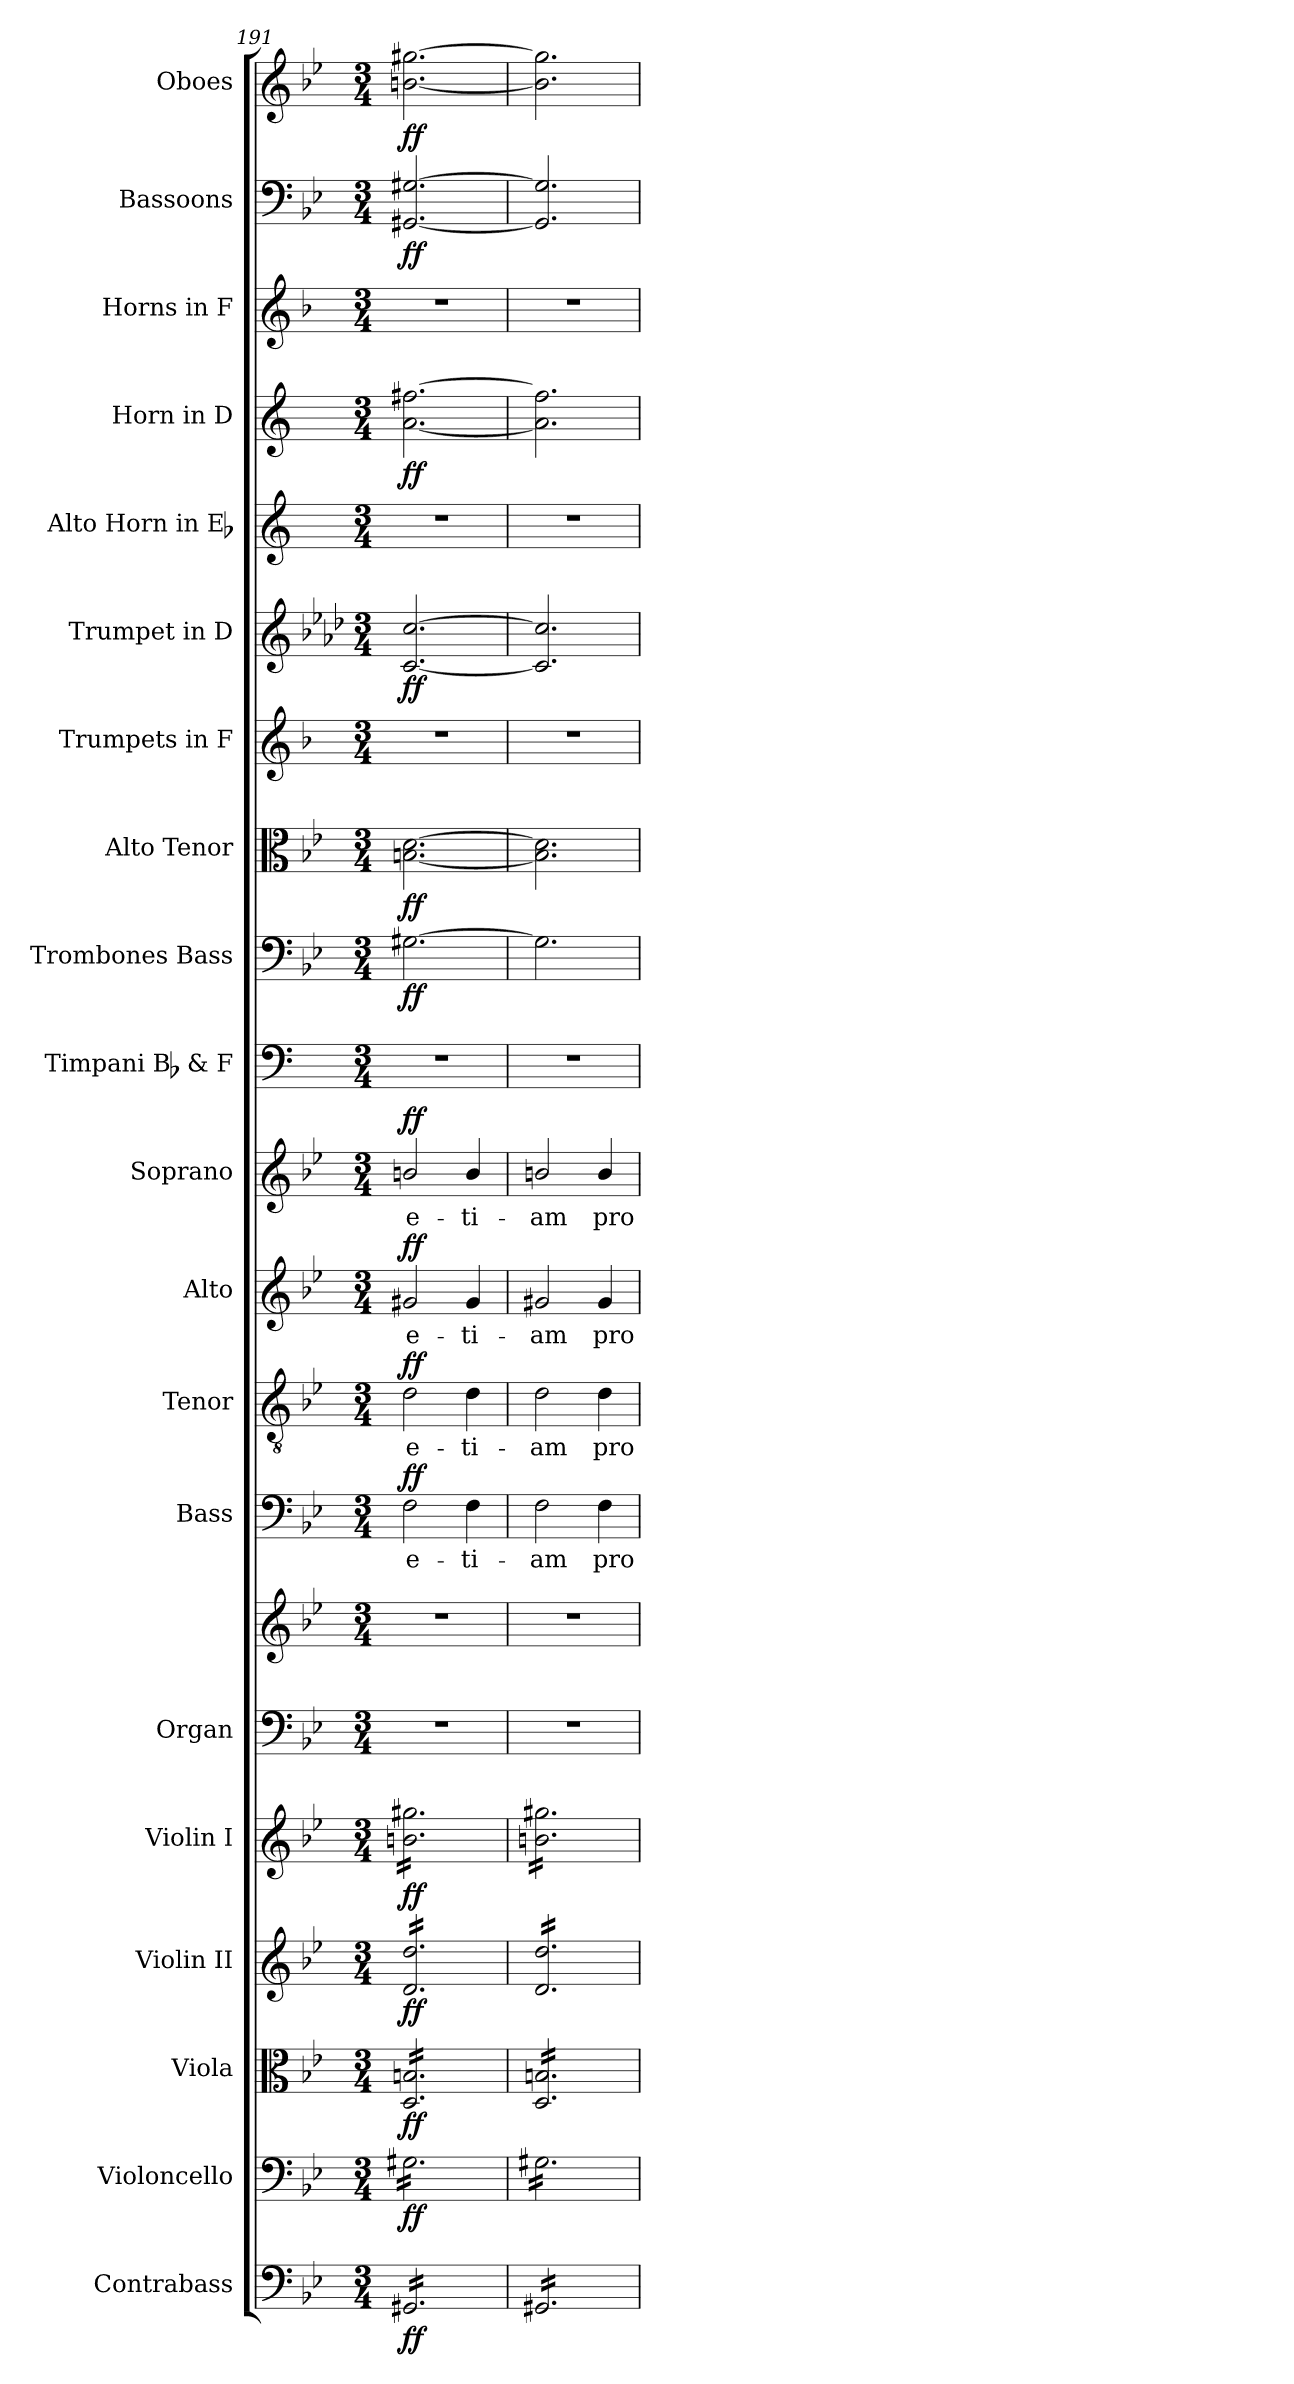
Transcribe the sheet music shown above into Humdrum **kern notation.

**kern	**dynam	**kern	**dynam	**kern	**dynam	**kern	**dynam	**kern	**dynam	**kern	**kern	**kern	**text	**dynam	**kern	**text	**dynam	**kern	**text	**dynam	**kern	**text	**dynam	**kern	**kern	**dynam	**kern	**dynam	**kern	**kern	**dynam	**kern	**kern	**dynam	**kern	**kern	**dynam	**kern	**dynam
*part20	*part20	*part19	*part19	*part18	*part18	*part17	*part17	*part16	*part16	*part15	*part15	*part14	*part14	*part14	*part13	*part13	*part13	*part12	*part12	*part12	*part11	*part11	*part11	*part10	*part9	*part9	*part8	*part8	*part7	*part6	*part6	*part5	*part4	*part4	*part3	*part2	*part2	*part1	*part1
*staff21	*staff21	*staff20	*staff20	*staff19	*staff19	*staff18	*staff18	*staff17	*staff17	*staff16	*staff15	*staff14	*staff14	*staff14	*staff13	*staff13	*staff13	*staff12	*staff12	*staff12	*staff11	*staff11	*staff11	*staff10	*staff9	*staff9	*staff8	*staff8	*staff7	*staff6	*staff6	*staff5	*staff4	*staff4	*staff3	*staff2	*staff2	*staff1	*staff1
*I"Contrabass	*	*I"Violoncello	*	*I"Viola	*	*I"Violin II	*	*I"Violin I	*	*I"Organ	*	*I"Bass	*	*	*I"Tenor	*	*	*I"Alto	*	*	*I"Soprano	*	*	*I"Timpani Bb & F	*I"Trombones  Bass	*	*I"Alto Tenor	*	*I"Trumpets in F	*I"Trumpet in D	*	*I"Alto Horn in Eb	*I"Horn in D	*	*I"Horns in F	*I"Bassoons	*	*I"Oboes	*
*I'Cb.	*	*I'Vc.	*	*I'Vla.	*	*I'Vln. II	*	*I'Vln. I	*	*I'Org.	*	*I'B.	*	*	*I'T.	*	*	*I'A.	*	*	*I'S.	*	*	*I'Timp.	*	*	*	*	*	*	*	*	*	*	*I'Hn.	*I'Bsn.	*	*I'Ob.	*
*clefF4	*	*clefF4	*	*clefC3	*	*clefG2	*	*clefG2	*	*clefF4	*clefG2	*clefF4	*	*	*clefGv2	*	*	*clefG2	*	*	*clefG2	*	*	*clefF4	*clefF4	*	*clefC3	*	*clefG2	*clefG2	*	*clefG2	*clefG2	*	*clefG2	*clefF4	*	*clefG2	*
*ITrd7c12	*	*	*	*	*	*	*	*	*	*	*	*	*	*	*ITrd7c12	*	*	*	*	*	*	*	*	*	*	*	*	*	*ITrd4c7	*ITrd-1c-2	*	*ITrd5c8	*ITrd6c10	*	*ITrd4c7	*	*	*	*
*k[b-e-]	*	*k[b-e-]	*	*k[b-e-]	*	*k[b-e-]	*	*k[b-e-]	*	*k[b-e-]	*k[b-e-]	*k[b-e-]	*	*	*k[b-e-]	*	*	*k[b-e-]	*	*	*k[b-e-]	*	*	*k[]	*k[b-e-]	*	*k[b-e-]	*	*k[b-e-]	*k[b-e-]	*	*k[f#c#g#d#]	*k[f#c#]	*	*k[b-e-]	*k[b-e-]	*	*k[b-e-]	*
*B-:	*	*B-:	*	*B-:	*	*B-:	*	*B-:	*	*B-:	*B-:	*B-:	*	*	*B-:	*	*	*B-:	*	*	*B-:	*	*	*C:	*B-:	*	*B-:	*	*B-:	*B-:	*	*E:	*D:	*	*B-:	*B-:	*	*B-:	*
*M3/4	*	*M3/4	*	*M3/4	*	*M3/4	*	*M3/4	*	*M3/4	*M3/4	*M3/4	*	*	*M3/4	*	*	*M3/4	*	*	*M3/4	*	*	*M3/4	*M3/4	*	*M3/4	*	*M3/4	*M3/4	*	*M3/4	*M3/4	*	*M3/4	*M3/4	*	*M3/4	*
=191	=191	=191	=191	=191	=191	=191	=191	=191	=191	=191	=191	=191	=191	=191	=191	=191	=191	=191	=191	=191	=191	=191	=191	=191	=191	=191	=191	=191	=191	=191	=191	=191	=191	=191	=191	=191	=191	=191	=191
!	!	!	!	!	!	!	!	!	!	!LO:N:vis=1	!LO:N:vis=1	!	!	!	!	!	!	!	!	!	!	!	!	!	!	!	!	!	!	!	!	!	!	!	!	!	!	!	!
!	!	!	!	!	!	!	!	!	!	!	!	!	!LO:LY:b:color=#000000	!	!	!	!	!	!	!	!	!	!	!	!	!	!	!	!	!	!	!	!	!	!	!	!	!	!
!	!	!	!	!	!	!	!	!	!	!	!	!	!	!	!	!LO:LY:b:color=#000000	!	!	!	!	!	!	!	!	!	!	!	!	!	!	!	!	!	!	!	!	!	!	!
!	!	!	!	!	!	!	!	!	!	!	!	!	!	!	!	!	!	!	!LO:LY:b:color=#000000	!	!	!	!	!	!	!	!	!	!	!	!	!	!	!	!	!	!	!	!
!	!	!	!	!	!	!	!	!	!	!	!	!	!	!	!	!	!	!	!	!	!	!LO:LY:b:color=#000000	!	!LO:N:vis=1	!	!	!	!	!LO:N:vis=1	!	!	!LO:N:vis=1	!	!	!LO:N:vis=1	!	!	!	!
*tremolo	*	*	*	*	*	*	*	*	*	*	*	*	*	*	*	*	*	*	*	*	*	*	*	*	*	*	*	*	*	*	*	*	*	*	*	*	*	*	*
*	*	*tremolo	*	*	*	*	*	*	*	*	*	*	*	*	*	*	*	*	*	*	*	*	*	*	*	*	*	*	*	*	*	*	*	*	*	*	*	*	*
*	*	*	*	*tremolo	*	*	*	*	*	*	*	*	*	*	*	*	*	*	*	*	*	*	*	*	*	*	*	*	*	*	*	*	*	*	*	*	*	*	*
*	*	*	*	*	*	*tremolo	*	*	*	*	*	*	*	*	*	*	*	*	*	*	*	*	*	*	*	*	*	*	*	*	*	*	*	*	*	*	*	*	*
*	*	*	*	*	*	*	*	*tremolo	*	*	*	*	*	*	*	*	*	*	*	*	*	*	*	*	*	*	*	*	*	*	*	*	*	*	*	*	*	*	*
16GGG#Xi/LL	ff	16G#Xi\LL	ff	16Di/ 16BniLL	ff	16di/ 16ddiLL	ff	16bni\ 16gg#XiLL	ff	2.r	2.r	2Fi\	e-	ff	2Di\	e-	ff	2g#Xi/	e-	ff	2bni/	e-	ff	2.r	[2.G#Xi\	ff	[2.Bni\ [2.di	ff	2.r	[2.di/ [2.ddi	ff	2.r	[2.Bi\ [2.g#Xi	ff	2.r	[2.GG#Xi/ [2.G#Xi	ff	[2.bni\ [2.gg#Xi	ff
16GGG#Xi/	.	16G#Xi\	.	16Di/ 16Bni	.	16di/ 16ddi	.	16bni\ 16gg#Xi	.	.	.	.	.	.	.	.	.	.	.	.	.	.	.	.	.	.	.	.	.	.	.	.	.	.	.	.	.	.	.
16GGG#Xi/	.	16G#Xi\	.	16Di/ 16Bni	.	16di/ 16ddi	.	16bni\ 16gg#Xi	.	.	.	.	.	.	.	.	.	.	.	.	.	.	.	.	.	.	.	.	.	.	.	.	.	.	.	.	.	.	.
16GGG#Xi/	.	16G#Xi\	.	16Di/ 16Bni	.	16di/ 16ddi	.	16bni\ 16gg#Xi	.	.	.	.	.	.	.	.	.	.	.	.	.	.	.	.	.	.	.	.	.	.	.	.	.	.	.	.	.	.	.
16GGG#Xi/	.	16G#Xi\	.	16Di/ 16Bni	.	16di/ 16ddi	.	16bni\ 16gg#Xi	.	.	.	.	.	.	.	.	.	.	.	.	.	.	.	.	.	.	.	.	.	.	.	.	.	.	.	.	.	.	.
16GGG#Xi/	.	16G#Xi\	.	16Di/ 16Bni	.	16di/ 16ddi	.	16bni\ 16gg#Xi	.	.	.	.	.	.	.	.	.	.	.	.	.	.	.	.	.	.	.	.	.	.	.	.	.	.	.	.	.	.	.
16GGG#Xi/	.	16G#Xi\	.	16Di/ 16Bni	.	16di/ 16ddi	.	16bni\ 16gg#Xi	.	.	.	.	.	.	.	.	.	.	.	.	.	.	.	.	.	.	.	.	.	.	.	.	.	.	.	.	.	.	.
16GGG#Xi/	.	16G#Xi\	.	16Di/ 16Bni	.	16di/ 16ddi	.	16bni\ 16gg#Xi	.	.	.	.	.	.	.	.	.	.	.	.	.	.	.	.	.	.	.	.	.	.	.	.	.	.	.	.	.	.	.
!	!	!	!	!	!	!	!	!	!	!	!	!	!LO:LY:b:color=#000000	!	!	!	!	!	!	!	!	!	!	!	!	!	!	!	!	!	!	!	!	!	!	!	!	!	!
!	!	!	!	!	!	!	!	!	!	!	!	!	!	!	!	!LO:LY:b:color=#000000	!	!	!	!	!	!	!	!	!	!	!	!	!	!	!	!	!	!	!	!	!	!	!
!	!	!	!	!	!	!	!	!	!	!	!	!	!	!	!	!	!	!	!LO:LY:b:color=#000000	!	!	!	!	!	!	!	!	!	!	!	!	!	!	!	!	!	!	!	!
!	!	!	!	!	!	!	!	!	!	!	!	!	!	!	!	!	!	!	!	!	!	!LO:LY:b:color=#000000	!	!	!	!	!	!	!	!	!	!	!	!	!	!	!	!	!
16GGG#Xi/	.	16G#Xi\	.	16Di/ 16Bni	.	16di/ 16ddi	.	16bni\ 16gg#Xi	.	.	.	4Fi\	-ti-	.	4Di\	-ti-	.	4g#i/	-ti-	.	4bi/	-ti-	.	.	.	.	.	.	.	.	.	.	.	.	.	.	.	.	.
16GGG#Xi/	.	16G#Xi\	.	16Di/ 16Bni	.	16di/ 16ddi	.	16bni\ 16gg#Xi	.	.	.	.	.	.	.	.	.	.	.	.	.	.	.	.	.	.	.	.	.	.	.	.	.	.	.	.	.	.	.
16GGG#Xi/	.	16G#Xi\	.	16Di/ 16Bni	.	16di/ 16ddi	.	16bni\ 16gg#Xi	.	.	.	.	.	.	.	.	.	.	.	.	.	.	.	.	.	.	.	.	.	.	.	.	.	.	.	.	.	.	.
16GGG#Xi/JJ	.	16G#Xi\JJ	.	16Di/ 16BniJJ	.	16di/ 16ddiJJ	.	16bni\ 16gg#XiJJ	.	.	.	.	.	.	.	.	.	.	.	.	.	.	.	.	.	.	.	.	.	.	.	.	.	.	.	.	.	.	.
=192	=192	=192	=192	=192	=192	=192	=192	=192	=192	=192	=192	=192	=192	=192	=192	=192	=192	=192	=192	=192	=192	=192	=192	=192	=192	=192	=192	=192	=192	=192	=192	=192	=192	=192	=192	=192	=192	=192	=192
!	!	!	!	!	!	!	!	!	!	!LO:N:vis=1	!LO:N:vis=1	!	!	!	!	!	!	!	!	!	!	!	!	!	!	!	!	!	!	!	!	!	!	!	!	!	!	!	!
!	!	!	!	!	!	!	!	!	!	!	!	!	!LO:LY:b:color=#000000	!	!	!	!	!	!	!	!	!	!	!	!	!	!	!	!	!	!	!	!	!	!	!	!	!	!
!	!	!	!	!	!	!	!	!	!	!	!	!	!	!	!	!LO:LY:b:color=#000000	!	!	!	!	!	!	!	!	!	!	!	!	!	!	!	!	!	!	!	!	!	!	!
!	!	!	!	!	!	!	!	!	!	!	!	!	!	!	!	!	!	!	!LO:LY:b:color=#000000	!	!	!	!	!	!	!	!	!	!	!	!	!	!	!	!	!	!	!	!
!	!	!	!	!	!	!	!	!	!	!	!	!	!	!	!	!	!	!	!	!	!	!LO:LY:b:color=#000000	!	!LO:N:vis=1	!	!	!	!	!LO:N:vis=1	!	!	!LO:N:vis=1	!	!	!LO:N:vis=1	!	!	!	!
16GGG#Xi/LL	.	16G#Xi\LL	.	16Di/ 16BniLL	.	16di/ 16ddiLL	.	16bni\ 16gg#XiLL	.	2.r	2.r	2Fi\	-am	.	2Di\	-am	.	2g#Xi/	-am	.	2bni/	-am	.	2.r	2.G#i\]	.	2.Bi\] 2.di]	.	2.r	2.di/] 2.ddi]	.	2.r	2.Bi\] 2.g#i]	.	2.r	2.GG#i/] 2.G#i]	.	2.bi\] 2.gg#i]	.
16GGG#Xi/	.	16G#Xi\	.	16Di/ 16Bni	.	16di/ 16ddi	.	16bni\ 16gg#Xi	.	.	.	.	.	.	.	.	.	.	.	.	.	.	.	.	.	.	.	.	.	.	.	.	.	.	.	.	.	.	.
16GGG#Xi/	.	16G#Xi\	.	16Di/ 16Bni	.	16di/ 16ddi	.	16bni\ 16gg#Xi	.	.	.	.	.	.	.	.	.	.	.	.	.	.	.	.	.	.	.	.	.	.	.	.	.	.	.	.	.	.	.
16GGG#Xi/	.	16G#Xi\	.	16Di/ 16Bni	.	16di/ 16ddi	.	16bni\ 16gg#Xi	.	.	.	.	.	.	.	.	.	.	.	.	.	.	.	.	.	.	.	.	.	.	.	.	.	.	.	.	.	.	.
16GGG#Xi/	.	16G#Xi\	.	16Di/ 16Bni	.	16di/ 16ddi	.	16bni\ 16gg#Xi	.	.	.	.	.	.	.	.	.	.	.	.	.	.	.	.	.	.	.	.	.	.	.	.	.	.	.	.	.	.	.
16GGG#Xi/	.	16G#Xi\	.	16Di/ 16Bni	.	16di/ 16ddi	.	16bni\ 16gg#Xi	.	.	.	.	.	.	.	.	.	.	.	.	.	.	.	.	.	.	.	.	.	.	.	.	.	.	.	.	.	.	.
16GGG#Xi/	.	16G#Xi\	.	16Di/ 16Bni	.	16di/ 16ddi	.	16bni\ 16gg#Xi	.	.	.	.	.	.	.	.	.	.	.	.	.	.	.	.	.	.	.	.	.	.	.	.	.	.	.	.	.	.	.
16GGG#Xi/	.	16G#Xi\	.	16Di/ 16Bni	.	16di/ 16ddi	.	16bni\ 16gg#Xi	.	.	.	.	.	.	.	.	.	.	.	.	.	.	.	.	.	.	.	.	.	.	.	.	.	.	.	.	.	.	.
!	!	!	!	!	!	!	!	!	!	!	!	!	!LO:LY:b:color=#000000	!	!	!	!	!	!	!	!	!	!	!	!	!	!	!	!	!	!	!	!	!	!	!	!	!	!
!	!	!	!	!	!	!	!	!	!	!	!	!	!	!	!	!LO:LY:b:color=#000000	!	!	!	!	!	!	!	!	!	!	!	!	!	!	!	!	!	!	!	!	!	!	!
!	!	!	!	!	!	!	!	!	!	!	!	!	!	!	!	!	!	!	!LO:LY:b:color=#000000	!	!	!	!	!	!	!	!	!	!	!	!	!	!	!	!	!	!	!	!
!	!	!	!	!	!	!	!	!	!	!	!	!	!	!	!	!	!	!	!	!	!	!LO:LY:b:color=#000000	!	!	!	!	!	!	!	!	!	!	!	!	!	!	!	!	!
16GGG#Xi/	.	16G#Xi\	.	16Di/ 16Bni	.	16di/ 16ddi	.	16bni\ 16gg#Xi	.	.	.	4Fi\	pro	.	4Di\	pro	.	4g#i/	pro	.	4bi/	pro	.	.	.	.	.	.	.	.	.	.	.	.	.	.	.	.	.
16GGG#Xi/	.	16G#Xi\	.	16Di/ 16Bni	.	16di/ 16ddi	.	16bni\ 16gg#Xi	.	.	.	.	.	.	.	.	.	.	.	.	.	.	.	.	.	.	.	.	.	.	.	.	.	.	.	.	.	.	.
16GGG#Xi/	.	16G#Xi\	.	16Di/ 16Bni	.	16di/ 16ddi	.	16bni\ 16gg#Xi	.	.	.	.	.	.	.	.	.	.	.	.	.	.	.	.	.	.	.	.	.	.	.	.	.	.	.	.	.	.	.
16GGG#Xi/JJ	.	16G#Xi\JJ	.	16Di/ 16BniJJ	.	16di/ 16ddiJJ	.	16bni\ 16gg#XiJJ	.	.	.	.	.	.	.	.	.	.	.	.	.	.	.	.	.	.	.	.	.	.	.	.	.	.	.	.	.	.	.
*	*	*	*	*	*	*	*	*Xtremolo	*	*	*	*	*	*	*	*	*	*	*	*	*	*	*	*	*	*	*	*	*	*	*	*	*	*	*	*	*	*	*
*	*	*	*	*	*	*Xtremolo	*	*	*	*	*	*	*	*	*	*	*	*	*	*	*	*	*	*	*	*	*	*	*	*	*	*	*	*	*	*	*	*	*
*	*	*	*	*Xtremolo	*	*	*	*	*	*	*	*	*	*	*	*	*	*	*	*	*	*	*	*	*	*	*	*	*	*	*	*	*	*	*	*	*	*	*
*	*	*Xtremolo	*	*	*	*	*	*	*	*	*	*	*	*	*	*	*	*	*	*	*	*	*	*	*	*	*	*	*	*	*	*	*	*	*	*	*	*	*
*Xtremolo	*	*	*	*	*	*	*	*	*	*	*	*	*	*	*	*	*	*	*	*	*	*	*	*	*	*	*	*	*	*	*	*	*	*	*	*	*	*	*
=	=	=	=	=	=	=	=	=	=	=	=	=	=	=	=	=	=	=	=	=	=	=	=	=	=	=	=	=	=	=	=	=	=	=	=	=	=	=	=
*-	*-	*-	*-	*-	*-	*-	*-	*-	*-	*-	*-	*-	*-	*-	*-	*-	*-	*-	*-	*-	*-	*-	*-	*-	*-	*-	*-	*-	*-	*-	*-	*-	*-	*-	*-	*-	*-	*-	*-
